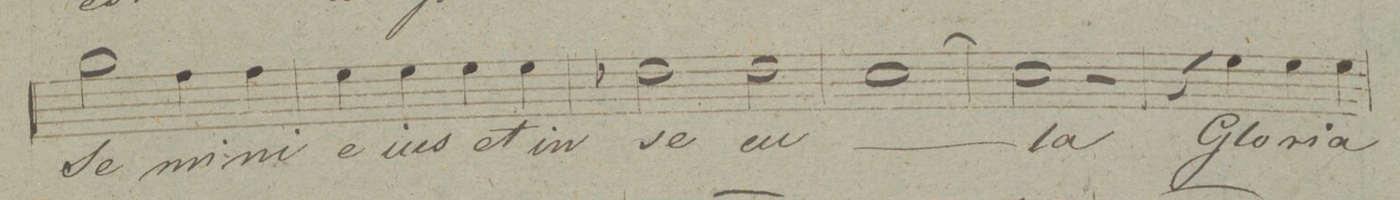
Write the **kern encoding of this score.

**kern	**text	**dynam
*I"Canto.	*	*
*clefC1	*	*
*k[]	*	*
*met(c|)	*	*
*M2/2	*	*
2ee\	Se-	.
4dd\	-mi-	.
4dd\	-ni	.
=112	=112	=112
4cc\	e-	.
4cc\	-ius	.
4cc\	et	.
4cc\	in	.
=113	=113	=113
2b-X\	se-	.
2b-\	-cu-	.
=114	=114	=114
[1a\	.	.
=115	=115	=115
2a\]	-la	.
2r	.	.
=116	=116	=116
4r	.	.
4cc\	Glo-	.
4cc\	-ri-	.
4cc\	-a	.
=117	=117	=117
*-	*-	*-
